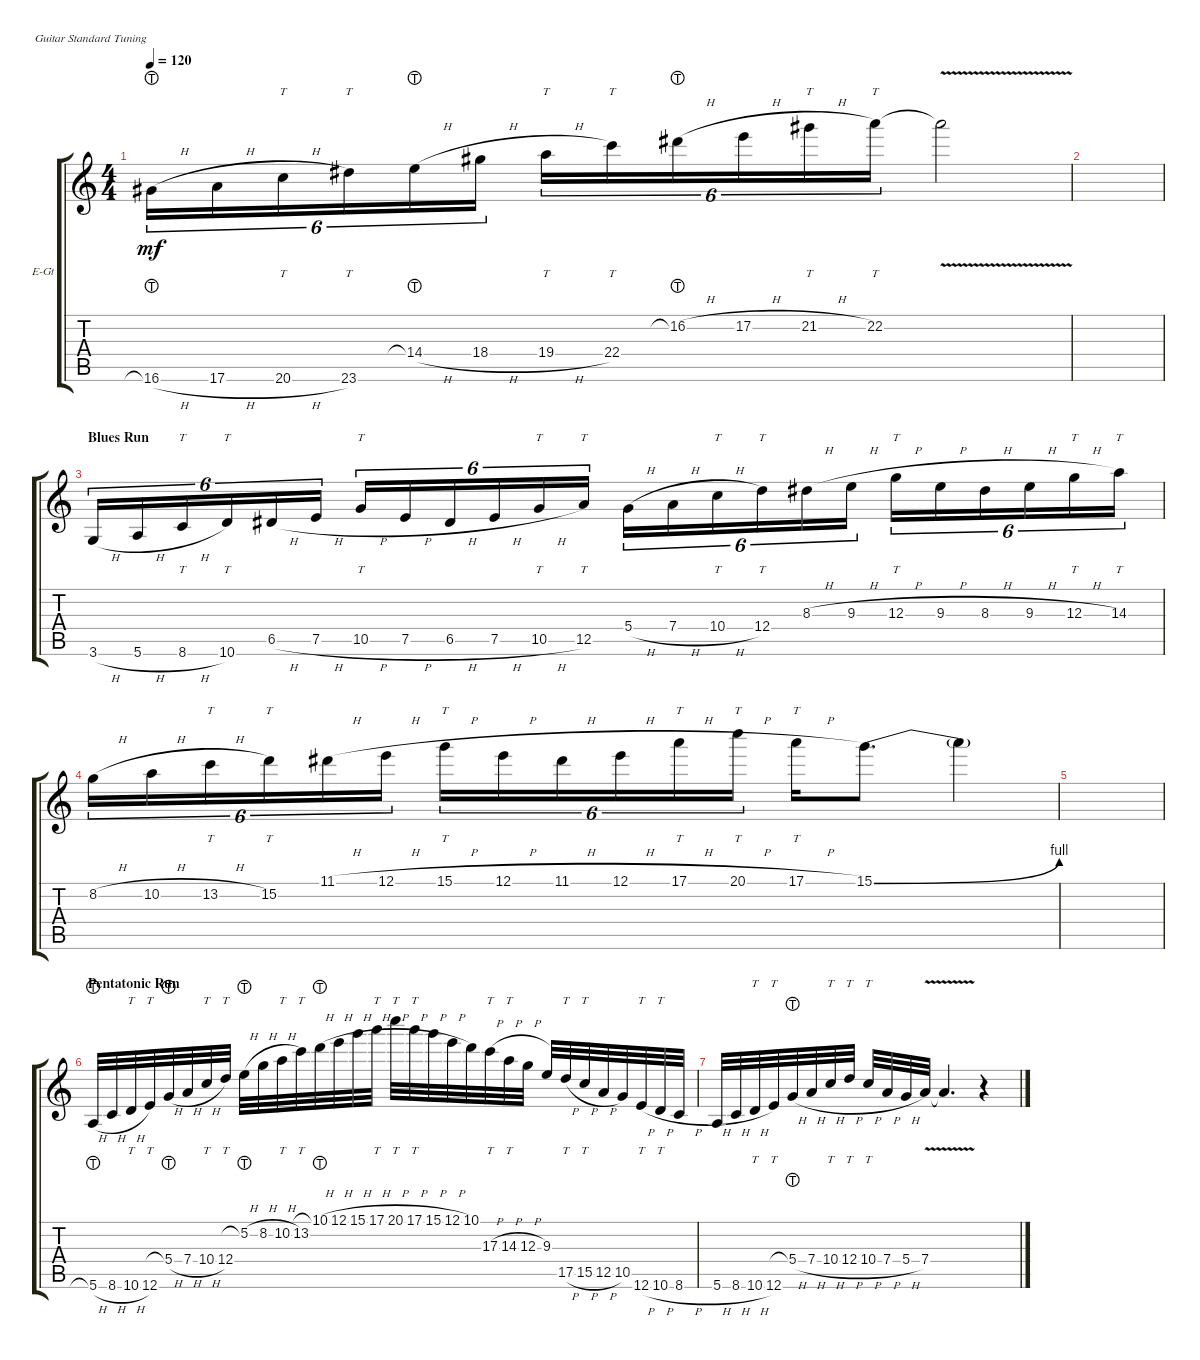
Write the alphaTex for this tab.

\defaultSystemsLayout 4
\bracketExtendMode groupsimilarinstruments
\firstSystemTrackNameOrientation horizontal
\otherSystemsTrackNameOrientation horizontal
\track ("Electric Guitar" "E-Gt") {instrument distortionguitar}
\staff {score tabs}
\tuning (E4 B3 G3 D3 A2 E2)
\ts (4 4)
\tempo 120
\clef g2
\ks c
16.6{h lht}.16{tu (6 4) dy mf} 17.6{h}.16{tu (6 4)} 20.6{h}.16{tt tu (6 4)} 23.6.16{tt tu (6 4)} 14.4{h lht}.16{tu (6 4)} 18.4{h}.16{tu (6 4)} 19.4{h}.16{tt tu (6 4)} 22.4.16{tt tu (6 4)} 16.2{h lht}.16{tu (6 4)} 17.2{h}.16{tu (6 4)} 21.2{h}.16{tt tu (6 4)} 22.2.16{tt tu (6 4)} 22.2{v t}.2 |
|
\section ("" "Blues Run")
3.6{h}.16{tu (6 4)} 5.6{h}.16{tu (6 4)} 8.6{h}.16{tt tu (6 4)} 10.6.16{tt tu (6 4)} 6.5{h}.16{tu (6 4)} 7.5{h}.16{tu (6 4)} 10.5{h}.16{tt tu (6 4)} 7.5{h}.16{tu (6 4)} 6.5{h}.16{tu (6 4)} 7.5{h}.16{tu (6 4)} 10.5{h}.16{tt tu (6 4)} 12.5.16{tt tu (6 4)} 5.4{h}.16{tu (6 4)} 7.4{h}.16{tu (6 4)} 10.4{h}.16{tt tu (6 4)} 12.4.16{tt tu (6 4)} 8.3{h}.16{tu (6 4)} 9.3{h}.16{tu (6 4)} 12.3{h}.16{tt tu (6 4)} 9.3{h}.16{tu (6 4)} 8.3{h}.16{tu (6 4)} 9.3{h}.16{tu (6 4)} 12.3{h}.16{tt tu (6 4)} 14.3.16{tt tu (6 4)} |
8.2{h}.16{tu (6 4)} 10.2{h}.16{tu (6 4)} 13.2{h}.16{tt tu (6 4)} 15.2.16{tt tu (6 4)} 11.1{h}.16{tu (6 4)} 12.1{h}.16{tu (6 4)} 15.1{h}.16{tt tu (6 4)} 12.1{h}.16{tu (6 4)} 11.1{h}.16{tu (6 4)} 12.1{h}.16{tu (6 4)} 17.1{h}.16{tt tu (6 4)} 20.1{h}.16{tt tu (6 4)} 17.1{h}.16{tt} 15.1{be (bend 0 0 59.4 4)}.8{d} 15.1{t}.4 |
|
\section ("" "Pentatonic Run")
5.6{h lht}.32 8.6{h}.32 10.6{h}.32{tt} 12.6.32{tt} 5.4{h lht}.32 7.4{h}.32 10.4{h}.32{tt} 12.4.32{tt} 5.2{h lht}.32 8.2{h}.32 10.2{h}.32{tt} 13.2.32{tt} 10.1{h lht}.32 12.1{h}.32 15.1{h}.32 17.1{h}.32{tt} 20.1{h}.32{tt} 17.1{h}.32{tt} 15.1{h}.32 12.1{h}.32 10.1.32 17.3{h}.32{tt} 14.3{h}.32{tt} 12.3{h}.32 9.3.32 17.5{h}.32{tt} 15.5{h}.32{tt} 12.5{h}.32 10.5.32 12.6{h}.32{tt} 10.6{h}.32{tt} 8.6{h}.32 |
5.6{h}.32 8.6{h}.32 10.6{h}.32{tt} 12.6.32{tt} 5.4{h lht}.32 7.4{h}.32 10.4{h}.32{tt} 12.4{h}.32{tt} 10.4{h}.32{tt} 7.4{h}.32 5.4{h}.32 7.4{v}.32 7.4{t}.4{d} r.4
